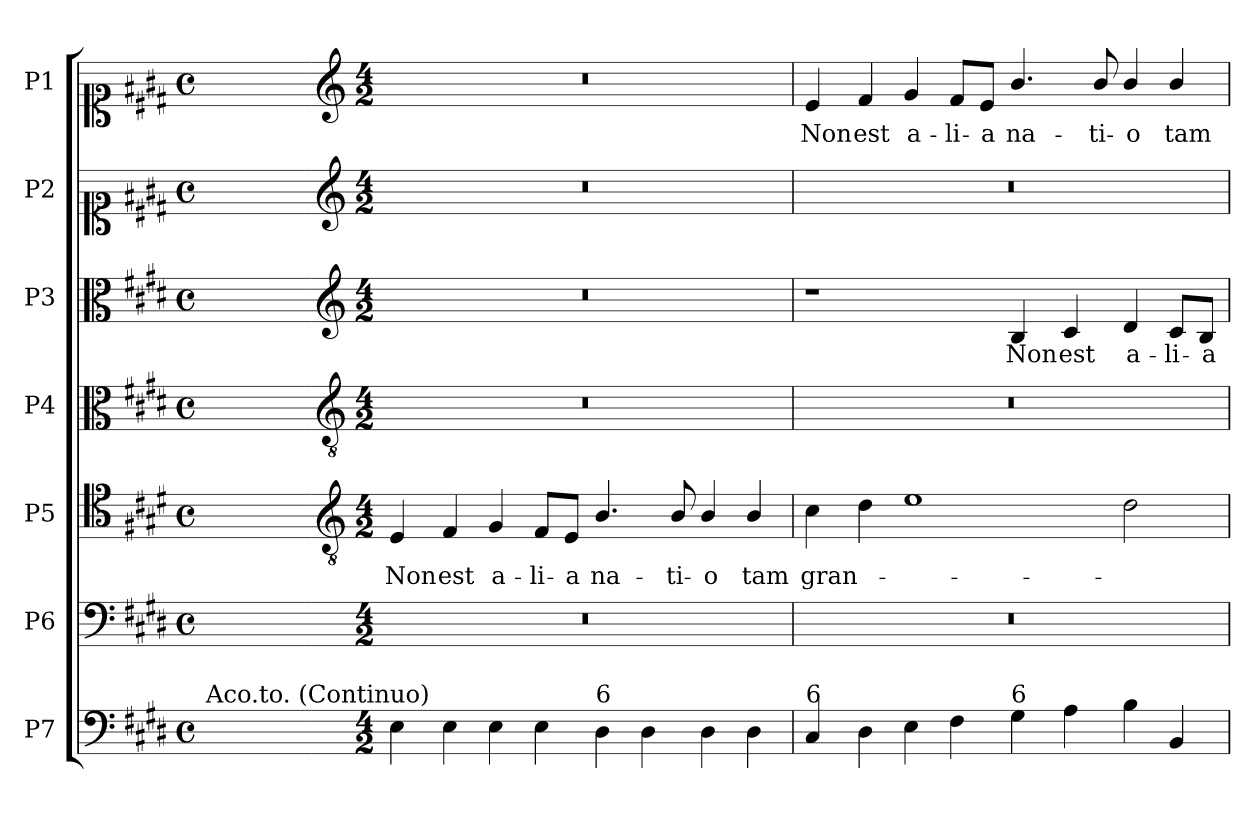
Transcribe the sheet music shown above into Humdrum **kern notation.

**kern	**kern	**kern	**text	**kern	**kern	**text	**kern	**kern	**text
*part7	*part6	*part5	*part5	*part4	*part3	*part3	*part2	*part1	*part1
*staff7	*staff6	*staff5	*staff5	*staff4	*staff3	*staff3	*staff2	*staff1	*staff1
*I"P7	*I"P6	*I"P5	*	*I"P4	*I"P3	*	*I"P2	*I"P1	*
!!LO:PB:g=z
*clefF4	*clefF4	*clefC4	*	*clefC3	*clefC3	*	*clefC1	*clefC1	*
*	*	*ITrd7c12	*	*ITrd7c12	*	*	*	*	*
*k[f#c#g#d#]	*k[f#c#g#d#]	*k[f#c#g#d#]	*	*k[f#c#g#d#]	*k[f#c#g#d#]	*	*k[f#c#g#d#]	*k[f#c#g#d#]	*
*E:	*E:	*E:	*	*E:	*E:	*	*E:	*E:	*
*M4/4	*M4/4	*M4/4	*	*M4/4	*M4/4	*	*M4/4	*M4/4	*
*met(c)	*met(c)	*met(c)	*	*met(c)	*met(c)	*	*met(c)	*met(c)	*
=1	=1	=1	=1	=1	=1	=1	=1	=1	=1
!LO:TX:a:t=Aco.to. (Continuo)	!	!	!	!	!	!	!	!	!
1ryy	1ryy	1ryy	.	1ryy	1ryy	.	1ryy	1ryy	.
=1-	=1-	=1-	=1-	=1-	=1-	=1-	=1-	=1-	=1-
*	*	*clefGv2	*	*clefGv2	*clefG2	*	*clefG2	*clefG2	*
*M4/2	*M4/2	*M4/2	*	*M4/2	*M4/2	*	*M4/2	*M4/2	*
!	!LO:N:vis=1	!	!	!	!	!	!	!	!
!	!	!	!LO:LY:b:color=#000000	!LO:N:vis=1	!LO:N:vis=1	!	!LO:N:vis=1	!LO:N:vis=1	!
4Ei\	0r	4EEi/	Non	0r	0r	.	0r	0r	.
!	!	!	!LO:LY:b:color=#000000	!	!	!	!	!	!
4Ei\	.	4FF#i/	est	.	.	.	.	.	.
!	!	!	!LO:LY:b:color=#000000	!	!	!	!	!	!
4Ei\	.	4GG#i/	a-	.	.	.	.	.	.
!	!	!	!LO:LY:b:color=#000000	!	!	!	!	!	!
4Ei\	.	8FF#i/L	-li-	.	.	.	.	.	.
!	!	!	!LO:LY:b:color=#000000	!	!	!	!	!	!
.	.	8EEi/J	-a	.	.	.	.	.	.
!LO:TX:a:t=6	!	!	!	!	!	!	!	!	!
!	!	!	!LO:LY:b:color=#000000	!	!	!	!	!	!
4D#i\	.	4.BBi/	na-	.	.	.	.	.	.
4D#i\	.	.	.	.	.	.	.	.	.
!	!	!	!LO:LY:b:color=#000000	!	!	!	!	!	!
.	.	8BBi/	-ti-	.	.	.	.	.	.
!	!	!	!LO:LY:b:color=#000000	!	!	!	!	!	!
4D#i\	.	4BBi/	-o	.	.	.	.	.	.
!	!	!	!LO:LY:b:color=#000000	!	!	!	!	!	!
4D#i\	.	4BBi/	tam	.	.	.	.	.	.
=2	=2	=2	=2	=2	=2	=2	=2	=2	=2
!	!LO:N:vis=1	!	!	!	!	!	!	!	!
!	!	!	!LO:LY:b:color=#000000	!LO:N:vis=1	!	!	!LO:N:vis=1	!	!
!LO:TX:a:t=6	!	!	!	!	!	!	!	!	!
!	!	!	!	!	!	!	!	!	!LO:LY:b:color=#000000
4C#i/	0r	4C#i\	gran-	0r	1r	.	0r	4ei/	Non
!	!	!	!	!	!	!	!	!	!LO:LY:b:color=#000000
4D#i\	.	4D#i\	.	.	.	.	.	4f#i/	est
!	!	!	!	!	!	!	!	!	!LO:LY:b:color=#000000
4Ei\	.	1Ei	.	.	.	.	.	4g#i/	a-
!	!	!	!	!	!	!	!	!	!LO:LY:b:color=#000000
4F#i\	.	.	.	.	.	.	.	8f#i/L	-li-
!	!	!	!	!	!	!	!	!	!LO:LY:b:color=#000000
.	.	.	.	.	.	.	.	8ei/J	-a
!	!	!	!	!	!	!LO:LY:b:color=#000000	!	!	!
!LO:TX:a:t=6	!	!	!	!	!	!	!	!	!
!	!	!	!	!	!	!	!	!	!LO:LY:b:color=#000000
4G#i\	.	.	.	.	4Bi/	Non	.	4.bi/	na-
!	!	!	!	!	!	!LO:LY:b:color=#000000	!	!	!
4Ai\	.	.	.	.	4c#i/	est	.	.	.
!	!	!	!	!	!	!	!	!	!LO:LY:b:color=#000000
.	.	.	.	.	.	.	.	8bi/	-ti-
!	!	!	!	!	!	!LO:LY:b:color=#000000	!	!	!
!	!	!	!	!	!	!	!	!	!LO:LY:b:color=#000000
4Bi\	.	2D#i\	.	.	4d#i/	a-	.	4bi/	-o
!	!	!	!	!	!	!LO:LY:b:color=#000000	!	!	!
!	!	!	!	!	!	!	!	!	!LO:LY:b:color=#000000
4BBi/	.	.	.	.	8c#i/L	-li-	.	4bi/	tam
!	!	!	!	!	!	!LO:LY:b:color=#000000	!	!	!
.	.	.	.	.	8Bi/J	-a	.	.	.
=	=	=	=	=	=	=	=	=	=
*-	*-	*-	*-	*-	*-	*-	*-	*-	*-
